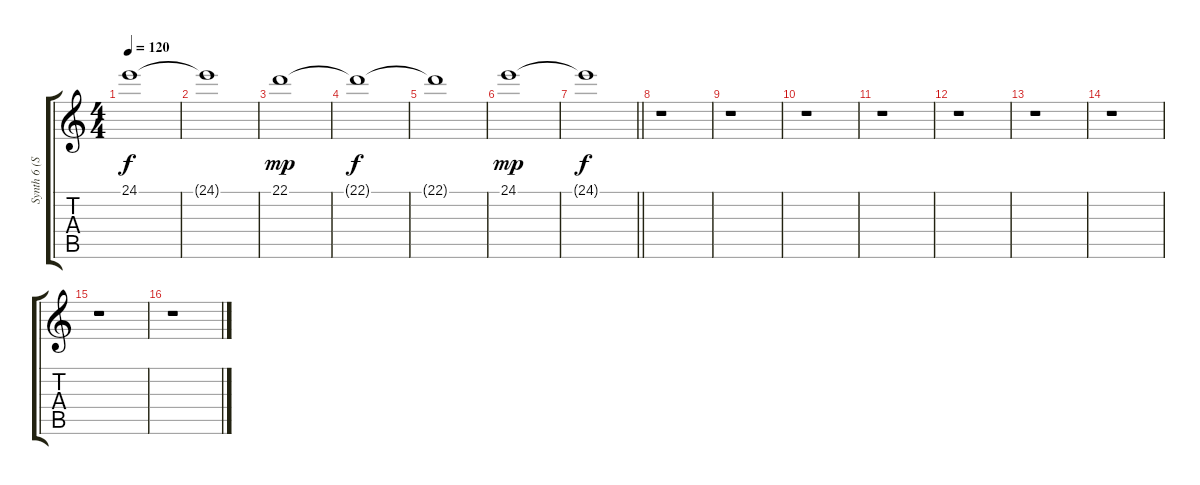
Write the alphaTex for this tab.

\track ("Synth 6 (String 3)" "Synth 6 (S") {instrument stringensemble2}
\staff {score tabs}
\tuning (E4 B3 G3 D3 A2 E2) {hide}
\ts (4 4)
\tempo 120
\clef g2
\ks c
24.1{t}.1{dy f} |
24.1{t}.1 |
22.1.1{dy mp} |
22.1{t}.1{dy f} |
22.1{t}.1 |
24.1.1{dy mp} |
\barLineRight lightlight
24.1{t}.1{dy f} |
\section ("" "")
r.1 |
r.1 |
r.1 |
r.1 |
r.1 |
r.1 |
r.1 |
r.1 |
r.1
